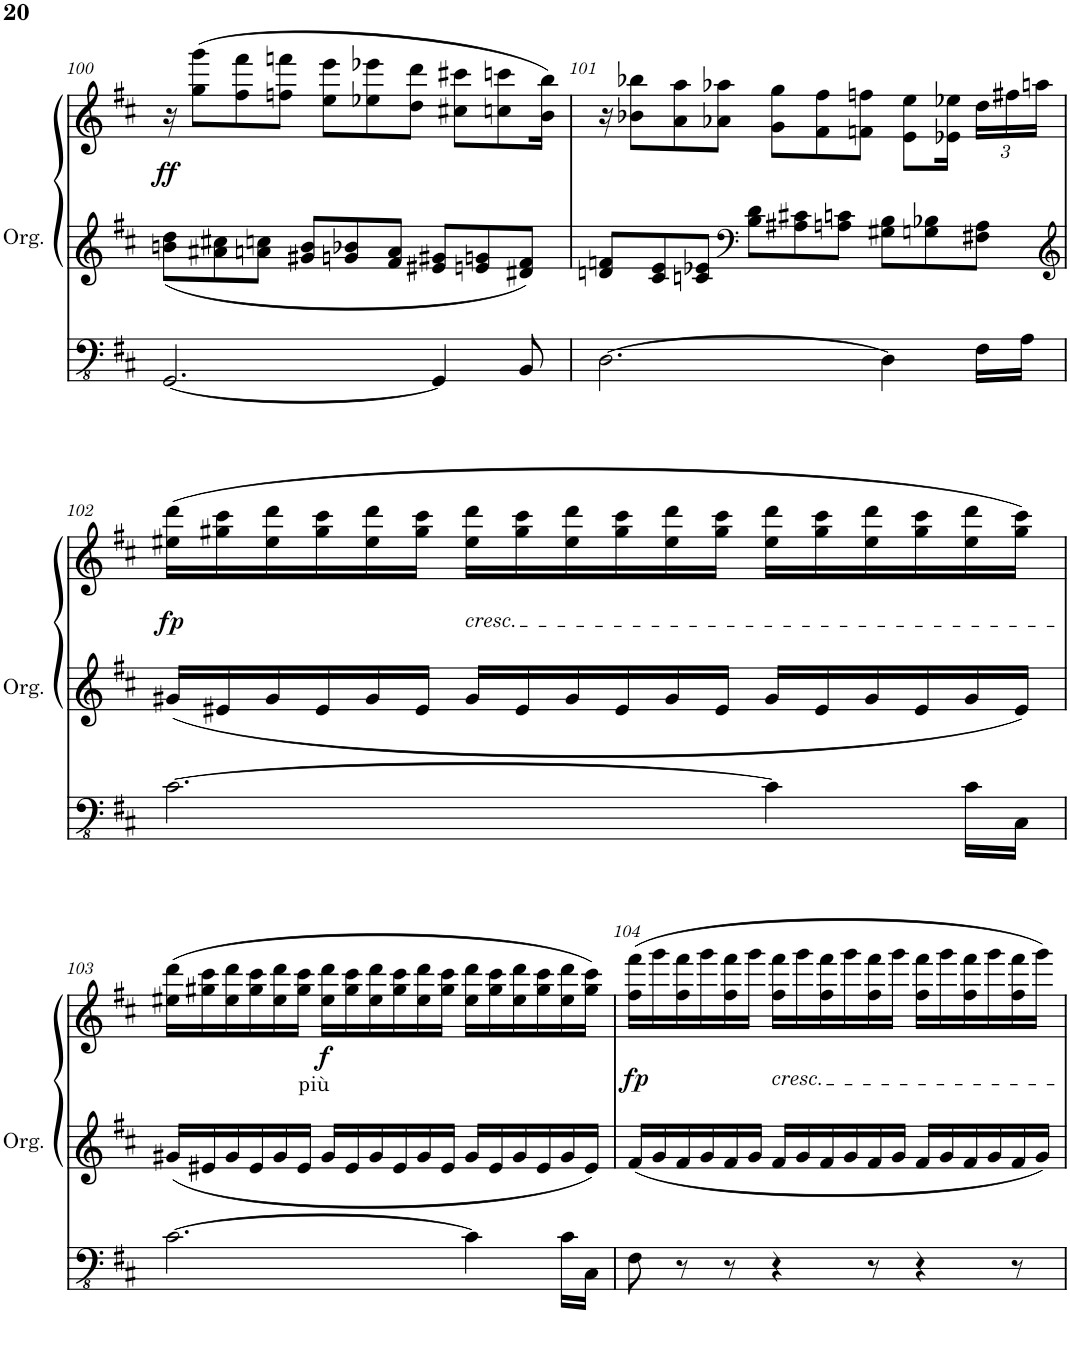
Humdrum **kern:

**kern	**kern	**kern	**dynam
*part1	*part1	*part1	*part1
*staff3	*staff2	*staff1	*staff1/2/3
*I"Orgue à tuyaux	*	*	*
*I'Org.	*	*	*
!!LO:PB:g=z
*clefFv4	*clefG2	*clefG2	*
*k[f#c#]	*k[f#c#]	*k[f#c#]	*
*M9/8	*M9/8	*M9/8	*
=100	=100	=100	=100
!	!	!	!LO:DY:b
[2.GGG/	8bn\ 8dd\L	16r	ff
.	.	(8gg\ 8ggg\L	.
.	8a#X\ 8cc#X\	.	.
.	.	8ff#\ 8fff#\	.
.	8an\ 8ccn\J	.	.
.	.	8ffn\ 8fffn\J	.
.	8g#X/ 8b/L	.	.
.	.	8ee\ 8eee\L	.
.	8gn/ 8b-X/	.	.
.	.	8ee-X\ 8eee-X\	.
.	8f#/ 8a/J	.	.
.	.	8dd\ 8ddd\J	.
4GGG/]	8e#X/ 8g#X/L	.	.
.	.	8cc#X\ 8ccc#X\L	.
.	8en/ 8gn/	.	.
.	.	8ccn\ 8cccn\	.
8BBB/	8d#X/ 8f#/J	.	.
.	.	16b\ 16bb\Jk)	.
=101	=101	=101	=101
[2.DD\	8dn/ 8fn/L	16r	.
.	.	8b-X\ 8bb-X\L	.
.	8c#/ 8e/	.	.
.	.	8a\ 8aa\	.
.	8cn/ 8e-X/J	.	.
.	.	8a-X\ 8aa-X\J	.
*	*clefF4	*	*
.	8B\ 8d\L	.	.
.	.	8g\ 8gg\L	.
.	8A#X\ 8c#X\	.	.
.	.	8f#\ 8ff#\	.
.	8An\ 8cn\J	.	.
.	.	8fn\ 8ffn\J	.
4DD\]	8G#X\ 8B\L	.	.
.	.	8e\ 8ee\L	.
.	8Gn\ 8B-X\	.	.
.	.	16e-X\ 16ee-X\Jk	.
*	*	*Xbrackettup	*
16FF#\LL	8F#X\ 8A\J	24dd\LL	.
.	.	24ff#X\	.
16AA\JJ	.	.	.
.	.	24aan\JJ	.
!!LO:LB:g=z
=102	=102	=102	=102
*	*clefG2	*	*
!	!	!	!LO:DY:b
[2.C#\	16g#X/LL	(16ee#X\ 16ddd\LL	fp
.	16e#X/	16gg#X\ 16ccc#\	.
.	16g#/	16ee#\ 16ddd\	.
.	16e#/	16gg#\ 16ccc#\	.
.	16g#/	16ee#\ 16ddd\	.
.	16e#/JJ	16gg#\ 16ccc#\JJ	.
!	!	!LO:TX:b:i:t=cresc.	!
.	16g#/LL	16ee#\ 16ddd\LL	.
.	16e#/	16gg#\ 16ccc#\	.
.	16g#/	16ee#\ 16ddd\	.
.	16e#/	16gg#\ 16ccc#\	.
.	16g#/	16ee#\ 16ddd\	.
.	16e#/JJ	16gg#\ 16ccc#\JJ	.
4C#\]	16g#/LL	16ee#\ 16ddd\LL	.
.	16e#/	16gg#\ 16ccc#\	.
.	16g#/	16ee#\ 16ddd\	.
.	16e#/	16gg#\ 16ccc#\	.
16C#\LL	16g#/	16ee#\ 16ddd\	.
16CC#\JJ	16e#/JJ	16gg#\ 16ccc#\JJ)	.
!!LO:LB:g=z
=103	=103	=103	=103
[2.C#\	16g#X/LL	(16ee#X\ 16ddd\LL	.
.	16e#X/	16gg#X\ 16ccc#\	.
.	16g#/	16ee#\ 16ddd\	.
.	16e#/	16gg#\ 16ccc#\	.
.	16g#/	16ee#\ 16ddd\	.
!	!	!LO:TX:b:t=più	!
.	16e#/JJ	16gg#\ 16ccc#\JJ	.
!	!	!	!LO:DY:b
.	16g#/LL	16ee#\ 16ddd\LL	f
.	16e#/	16gg#\ 16ccc#\	.
.	16g#/	16ee#\ 16ddd\	.
.	16e#/	16gg#\ 16ccc#\	.
.	16g#/	16ee#\ 16ddd\	.
.	16e#/JJ	16gg#\ 16ccc#\JJ	.
4C#\]	16g#/LL	16ee#\ 16ddd\LL	.
.	16e#/	16gg#\ 16ccc#\	.
.	16g#/	16ee#\ 16ddd\	.
.	16e#/	16gg#\ 16ccc#\	.
16C#\LL	16g#/	16ee#\ 16ddd\	.
16CC#\JJ	16e#/JJ	16gg#\ 16ccc#\JJ)	.
=104	=104	=104	=104
!	!	!	!LO:DY:b
8FF#\	16f#/LL	(16ff#\ 16fff#\LL	fp
.	16g/	16ggg\	.
8r	16f#/	16ff#\ 16fff#\	.
.	16g/	16ggg\	.
8r	16f#/	16ff#\ 16fff#\	.
.	16g/JJ	16ggg\JJ	.
!	!	!LO:TX:b:i:t=cresc.	!
4r	16f#/LL	16ff#\ 16fff#\LL	.
.	16g/	16ggg\	.
.	16f#/	16ff#\ 16fff#\	.
.	16g/	16ggg\	.
8r	16f#/	16ff#\ 16fff#\	.
.	16g/JJ	16ggg\JJ	.
4r	16f#/LL	16ff#\ 16fff#\LL	.
.	16g/	16ggg\	.
.	16f#/	16ff#\ 16fff#\	.
.	16g/	16ggg\	.
8r	16f#/	16ff#\ 16fff#\	.
.	16g/JJ	16ggg\JJ)	.
=	=	=	=
*-	*-	*-	*-
